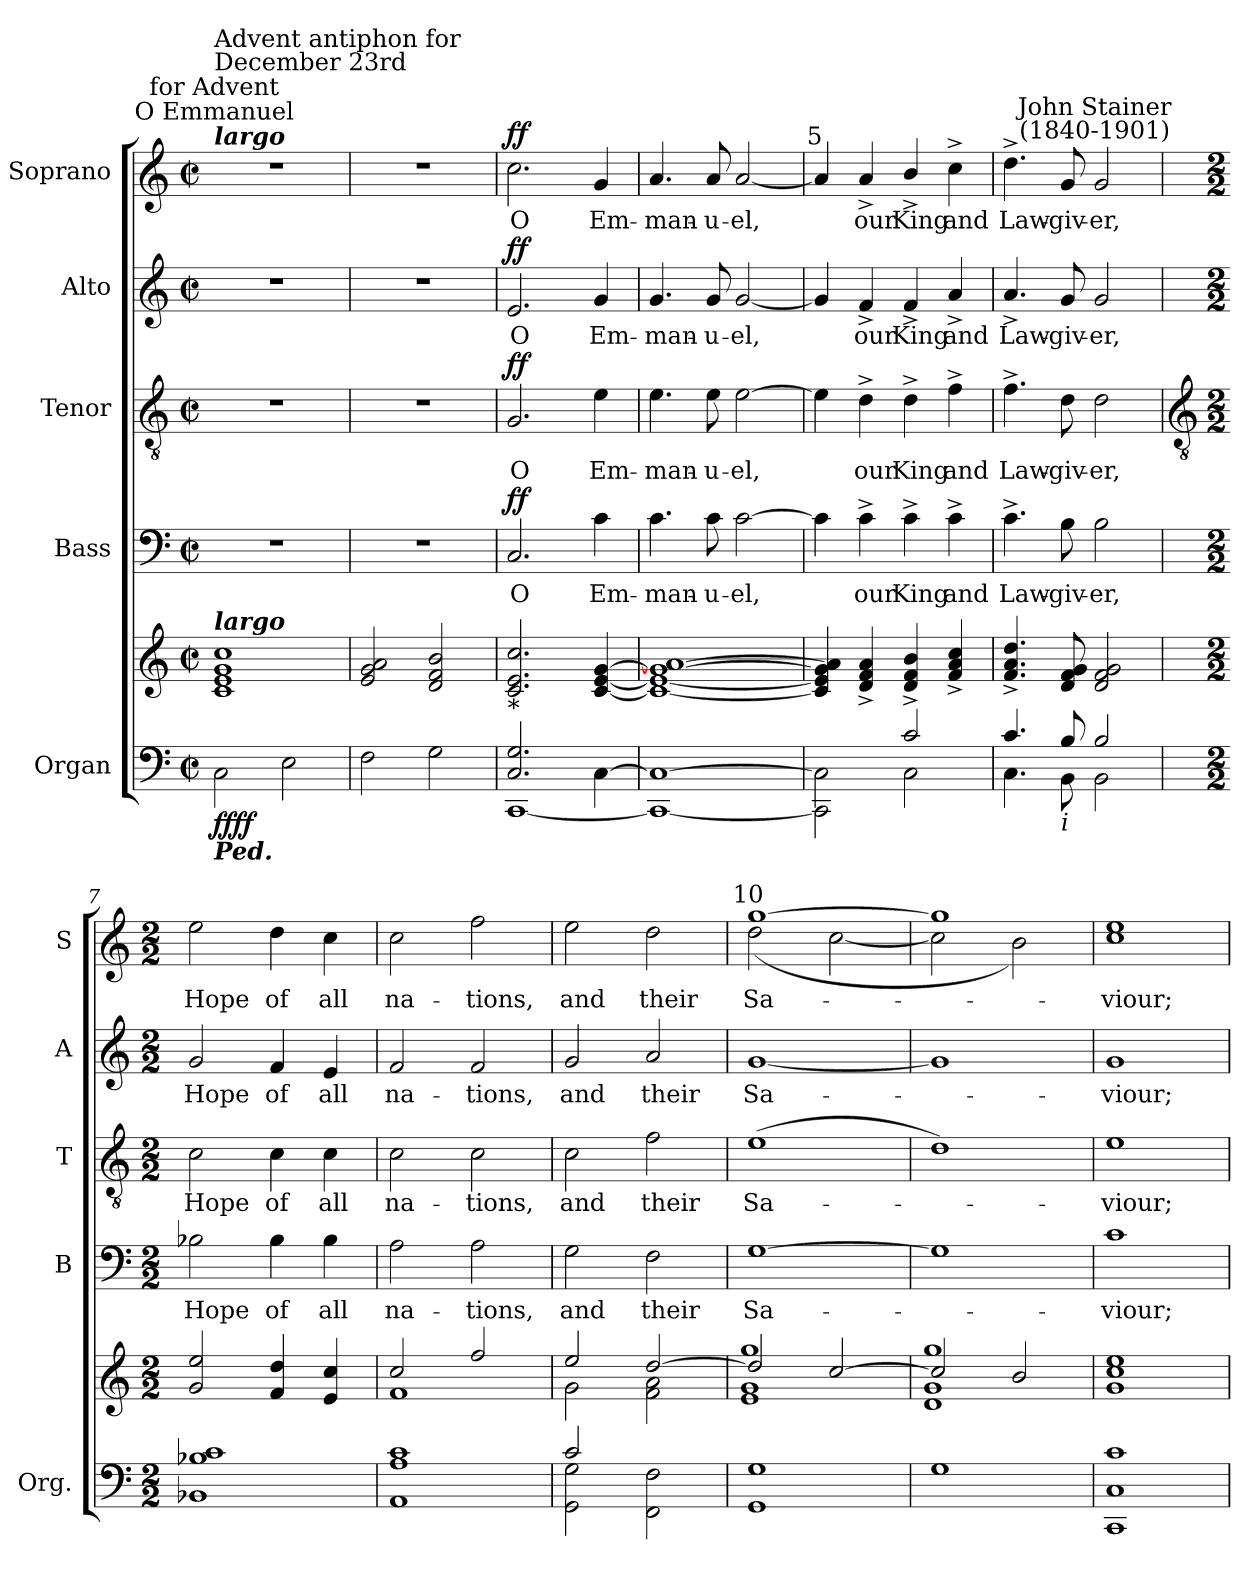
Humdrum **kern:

**kern	**kern	**dynam	**kern	**text	**dynam	**kern	**text	**dynam	**kern	**text	**dynam	**kern	**text	**dynam
*part5	*part5	*part5	*part4	*part4	*part4	*part3	*part3	*part3	*part2	*part2	*part2	*part1	*part1	*part1
*staff6	*staff5	*staff5/6	*staff4	*staff4	*staff4	*staff3	*staff3	*staff3	*staff2	*staff2	*staff2	*staff1	*staff1	*staff1
*I"Organ	*	*	*I"Bass	*	*	*I"Tenor	*	*	*I"Alto	*	*	*I"Soprano	*	*
*I'Org.	*	*	*I'B	*	*	*I'T	*	*	*I'A	*	*	*I'S	*	*
*clefF4	*clefG2	*	*clefF4	*	*	*clefGv2	*	*	*clefG2	*	*	*clefG2	*	*
*k[]	*k[]	*	*k[]	*	*	*k[]	*	*	*k[]	*	*	*k[]	*	*
*C:	*C:	*	*C:	*	*	*C:	*	*	*C:	*	*	*C:	*	*
*M2/2	*M2/2	*	*M2/2	*	*	*M2/2	*	*	*M2/2	*	*	*M2/2	*	*
*met(c|)	*met(c|)	*	*met(c|)	*	*	*met(c|)	*	*	*met(c|)	*	*	*met(c|)	*	*
=1	=1	=1	=1	=1	=1	=1	=1	=1	=1	=1	=1	=1	=1	=1
*^	*	*	*	*	*	*	*	*	*	*	*	*	*	*
!	!	!	!	!	!	!	!	!	!	!	!	!	!LO:TX:a:Bi:t=largo	!	!
!	!	!	!	!	!	!	!	!	!	!	!	!	!LO:TX:a:cj:t=O Emmanuel	!	!
!	!	!	!	!	!	!	!	!	!	!	!	!	!LO:TX:a:cj:t=for Advent	!	!
!	!	!	!	!	!	!	!	!	!	!	!	!	!LO:TX:a:t=Advent antiphon for\nDecember 23rd	!	!
!	!	!LO:TX:a:Bi:t=largo	!	!	!	!	!	!	!	!	!	!	!	!	!
!LO:TX:b:Bi:t=Ped.	!	!	!	!	!	!	!	!	!	!	!	!	!	!	!
!	!	!	!LO:DY:b=2	!	!	!	!	!	!	!	!	!	!	!	!
!	!	!	!LO:DY:n=1:b	!	!	!	!	!	!	!	!	!	!	!	!
2C\	2ryy	1c 1e 1g 1cc	ff ff	1r	.	.	1r	.	.	1r	.	.	1r	.	.
2E\	2ryy	.	.	.	.	.	.	.	.	.	.	.	.	.	.
=2	=2	=2	=2	=2	=2	=2	=2	=2	=2	=2	=2	=2	=2	=2	=2
2F\	2ryy	2e 2g 2a	.	1r	.	.	1r	.	.	1r	.	.	1r	.	.
2G\	2ryy	2d 2f 2b	.	.	.	.	.	.	.	.	.	.	.	.	.
=3	=3	=3	=3	=3	=3	=3	=3	=3	=3	=3	=3	=3	=3	=3	=3
!	!	!LO:TX:b:t=*	!	!	!	!	!	!	!	!	!	!	!	!	!
!	!	!	!	!	!LO:LY:b	!LO:DY:b	!	!LO:LY:b	!LO:DY:b	!	!LO:LY:b	!LO:DY:b	!	!LO:LY:b	!LO:DY:b
2.C/ 2.G/	[1CC\	2.c 2.e 2.cc	.	2.C	O	ff	2.G	O	ff	2.e	O	ff	2.cc	O	ff
!	!	!	!	!	!LO:LY:b	!	!	!LO:LY:b	!	!	!LO:LY:b	!	!	!LO:LY:b	!
[4C\	.	[4c [4e [4g	.	4c	Em-	.	4e	Em-	.	4g	Em-	.	4g	Em-	.
=4	=4	=4	=4	=4	=4	=4	=4	=4	=4	=4	=4	=4	=4	=4	=4
!	!	!	!	!	!LO:LY:b	!	!	!LO:LY:b	!	!	!LO:LY:b	!	!	!LO:LY:b	!
1C/_	1CC\_	1c_ 1e_ 1g_ 1a_	.	4.c	-man-	.	4.e	-man-	.	4.g	-man-	.	4.a	-man-	.
!	!	!	!	!	!LO:LY:b	!	!	!LO:LY:b	!	!	!LO:LY:b	!	!	!LO:LY:b	!
.	.	.	.	8c	-u-	.	8e	-u-	.	8g	-u-	.	8a	-u-	.
!	!	!	!	!	!LO:LY:b	!	!	!LO:LY:b	!	!	!LO:LY:b	!	!	!LO:LY:b	!
.	.	.	.	[2c	-el,	.	[2e	-el,	.	[2g	-el,	.	[2a	-el,	.
=5	=5	=5	=5	=5	=5	=5	=5	=5	=5	=5	=5	=5	=5	=5	=5
!	!	!	!	!	!	!	!	!	!	!	!	!	!LO:TX:a:cj:t=5	!	!
2C\]	2CC\]	4c] 4e] 4g] 4a]	.	4c]	.	.	4e]	.	.	4g]	.	.	4a]	.	.
!	!	!	!	!	!LO:LY:b	!	!	!LO:LY:b	!	!	!LO:LY:b	!	!	!LO:LY:b	!
.	.	4d^ 4f^ 4a^	.	4c^	our	.	4d^	our	.	4f^	our	.	4a^	our	.
!	!	!	!	!	!LO:LY:b	!	!	!LO:LY:b	!	!	!LO:LY:b	!	!	!LO:LY:b	!
2c/	2C\	4d^ 4f^ 4b^	.	4c^	King	.	4d^	King	.	4f^	King	.	4b^/	King	.
!	!	!	!	!	!LO:LY:b	!	!	!LO:LY:b	!	!	!LO:LY:b	!	!	!LO:LY:b	!
.	.	4f^ 4a^ 4cc^	.	4c^	and	.	4f^	and	.	4a^	and	.	4cc^	and	.
=6	=6	=6	=6	=6	=6	=6	=6	=6	=6	=6	=6	=6	=6	=6	=6
!	!	!	!	!	!LO:LY:b	!	!	!LO:LY:b	!	!	!LO:LY:b	!	!	!LO:LY:b	!
4.c/	4.C\	4.f^ 4.a^ 4.dd^	.	4.c^	Law-	.	4.f^	Law-	.	4.a^	Law-	.	4.dd^	Law-	.
!LO:TX:b:i:t=i	!	!	!	!	!	!	!	!	!	!	!	!	!	!	!
!	!	!	!	!	!LO:LY:b	!	!	!LO:LY:b	!	!	!LO:LY:b	!	!	!LO:LY:b	!
8B/	8BB\	8d 8f 8g	.	8B	-giv-	.	8d	-giv-	.	8g	-giv-	.	8g	-giv-	.
!	!	!	!	!	!	!	!	!	!	!	!	!	!LO:TX:a:cj:t=John Stainer\n(1840-1901)	!	!
!	!	!	!	!	!LO:LY:b	!	!	!LO:LY:b	!	!	!LO:LY:b	!	!	!LO:LY:b	!
2B/	2BB\	2d 2f 2g	.	2B	-er,	.	2d	-er,	.	2g	-er,	.	2g	-er,	.
!!LO:LB:g=z
=7	=7	=7	=7	=7	=7	=7	=7	=7	=7	=7	=7	=7	=7	=7	=7
*	*	*	*	*	*	*	*clefGv2	*	*	*	*	*	*	*	*
*M2/2	*	*M2/2	*	*M2/2	*	*	*M2/2	*	*	*M2/2	*	*	*M2/2	*	*
*	*	*^	*	*	*	*	*	*	*	*	*	*	*	*	*
!	!	!	!	!	!	!LO:LY:b	!	!	!LO:LY:b	!	!	!LO:LY:b	!	!	!LO:LY:b	!
*	*	*	*	*	*	*	*	*	*	*	*	*	*	*^	*	*
1B-X/ 1c/	1BB-X\	2g 2ee	1ryy	.	2B-X	Hope	.	2c	Hope	.	2g	Hope	.	1ryy	2ee\	Hope	.
!	!	!	!	!	!	!LO:LY:b	!	!	!LO:LY:b	!	!	!LO:LY:b	!	!	!	!LO:LY:b	!
.	.	4f 4dd	.	.	4B-	of	.	4c	of	.	4f	of	.	.	4dd\	of	.
!	!	!	!	!	!	!LO:LY:b	!	!	!LO:LY:b	!	!	!LO:LY:b	!	!	!	!LO:LY:b	!
.	.	4e 4cc	.	.	4B-	all	.	4c	all	.	4e	all	.	.	4cc\	all	.
=8	=8	=8	=8	=8	=8	=8	=8	=8	=8	=8	=8	=8	=8	=8	=8	=8	=8
!	!	!	!	!	!	!LO:LY:b	!	!	!LO:LY:b	!	!	!LO:LY:b	!	!	!	!LO:LY:b	!
1A/ 1c/	1AA\	2cc/	1f	.	2A	na-	.	2c	na-	.	2f	na-	.	1ryy	2cc\	na-	.
!	!	!	!	!	!	!LO:LY:b	!	!	!LO:LY:b	!	!	!LO:LY:b	!	!	!	!LO:LY:b	!
.	.	2ff/	.	.	2A	-tions,	.	2c	-tions,	.	2f	-tions,	.	.	2ff\	-tions,	.
=9	=9	=9	=9	=9	=9	=9	=9	=9	=9	=9	=9	=9	=9	=9	=9	=9	=9
!	!	!	!	!	!	!LO:LY:b	!	!	!LO:LY:b	!	!	!LO:LY:b	!	!	!	!LO:LY:b	!
2c/	2GG\ 2G\	2ee/	2g\	.	2G	and	.	2c	and	.	2g	and	.	1ryy	2ee\	and	.
!	!	!	!	!	!	!LO:LY:b	!	!	!LO:LY:b	!	!	!LO:LY:b	!	!	!	!LO:LY:b	!
2FF\ 2F\	2ryy	[2dd/	2f\ 2a\	.	2F	their	.	2f	their	.	2a	their	.	.	2dd\	their	.
=10	=10	=10	=10	=10	=10	=10	=10	=10	=10	=10	=10	=10	=10	=10	=10	=10	=10
!	!	!	!	!	!	!	!	!	!	!	!	!	!	!LO:TX:a:cj:t=10	!	!	!
!	!	!	!	!	!	!LO:LY:b	!	!	!LO:LY:b	!	!	!LO:LY:b	!	!	!	!LO:LY:b	!
1G/	1GG\	2dd/]	1e 1g 1gg	.	[1G	Sa-	.	(>1e	Sa-	.	[1g	Sa-	.	[1gg/	(<2dd\	Sa-	.
.	.	[2cc	.	.	.	.	.	.	.	.	.	.	.	.	[2cc\	.	.
=11	=11	=11	=11	=11	=11	=11	=11	=11	=11	=11	=11	=11	=11	=11	=11	=11	=11
1G/	2ryy	2cc]	1d 1g 1gg	.	1G]	.	.	1d)	.	.	1g]	.	.	1gg/]	2cc\]	.	.
.	2ryy	2b	.	.	.	.	.	.	.	.	.	.	.	.	2b\)	.	.
=12	=12	=12	=12	=12	=12	=12	=12	=12	=12	=12	=12	=12	=12	=12	=12	=12	=12
!	!	!	!	!	!	!LO:LY:b	!	!	!LO:LY:b	!	!	!LO:LY:b	!	!	!	!LO:LY:b	!
1CC/ 1c/	1C\	1cc 1ee	1g	.	1c	viour;	.	1e	viour;	.	1g	viour;	.	1ee/	1cc\	viour;	.
*v	*v	*	*	*	*	*	*	*	*	*	*	*	*	*v	*v	*	*
*	*v	*v	*	*	*	*	*	*	*	*	*	*	*	*	*
=	=	=	=	=	=	=	=	=	=	=	=	=	=	=
*-	*-	*-	*-	*-	*-	*-	*-	*-	*-	*-	*-	*-	*-	*-
